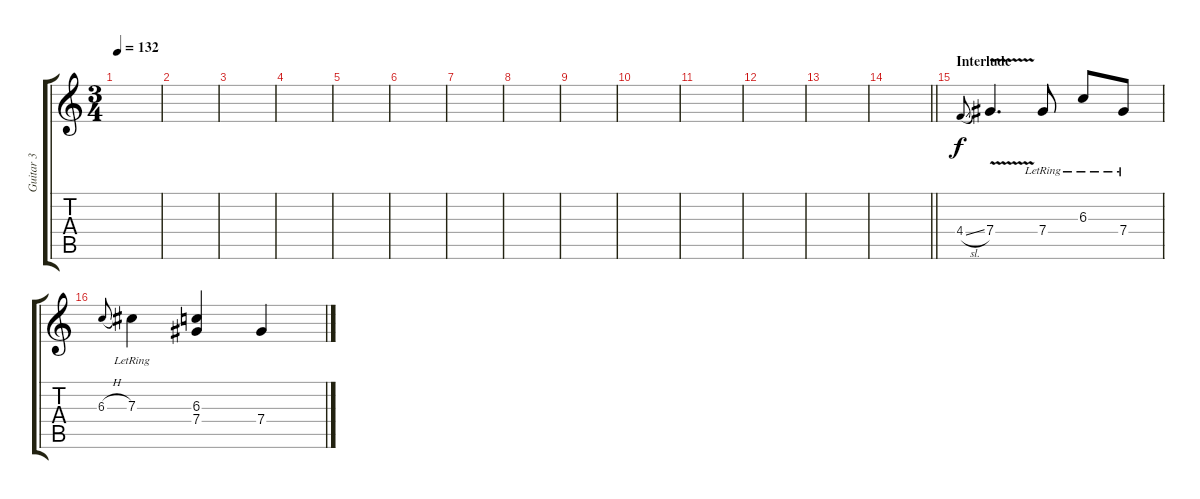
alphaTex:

\track ("Guitar 3" "Guitar 3") {instrument electricguitarclean}
\staff {score tabs}
\tuning (Eb4 Bb3 Gb3 Db3 Ab2 Eb2) {hide}
\ts (3 4)
\tempo 132
\clef g2
\ks c
|
|
|
|
|
|
|
|
|
|
|
|
|
\barLineRight lightlight
|
\section ("" "Interlude")
4.4{sl}.8{gr onbeat} 7.4{v}.4{d} 7.4{lr}.8 6.3{lr}.8 7.4{lr}.8 |
6.3{h}.8{gr onbeat} 7.3{lr}.4 (6.3 7.4).4 7.4{ss}.4
